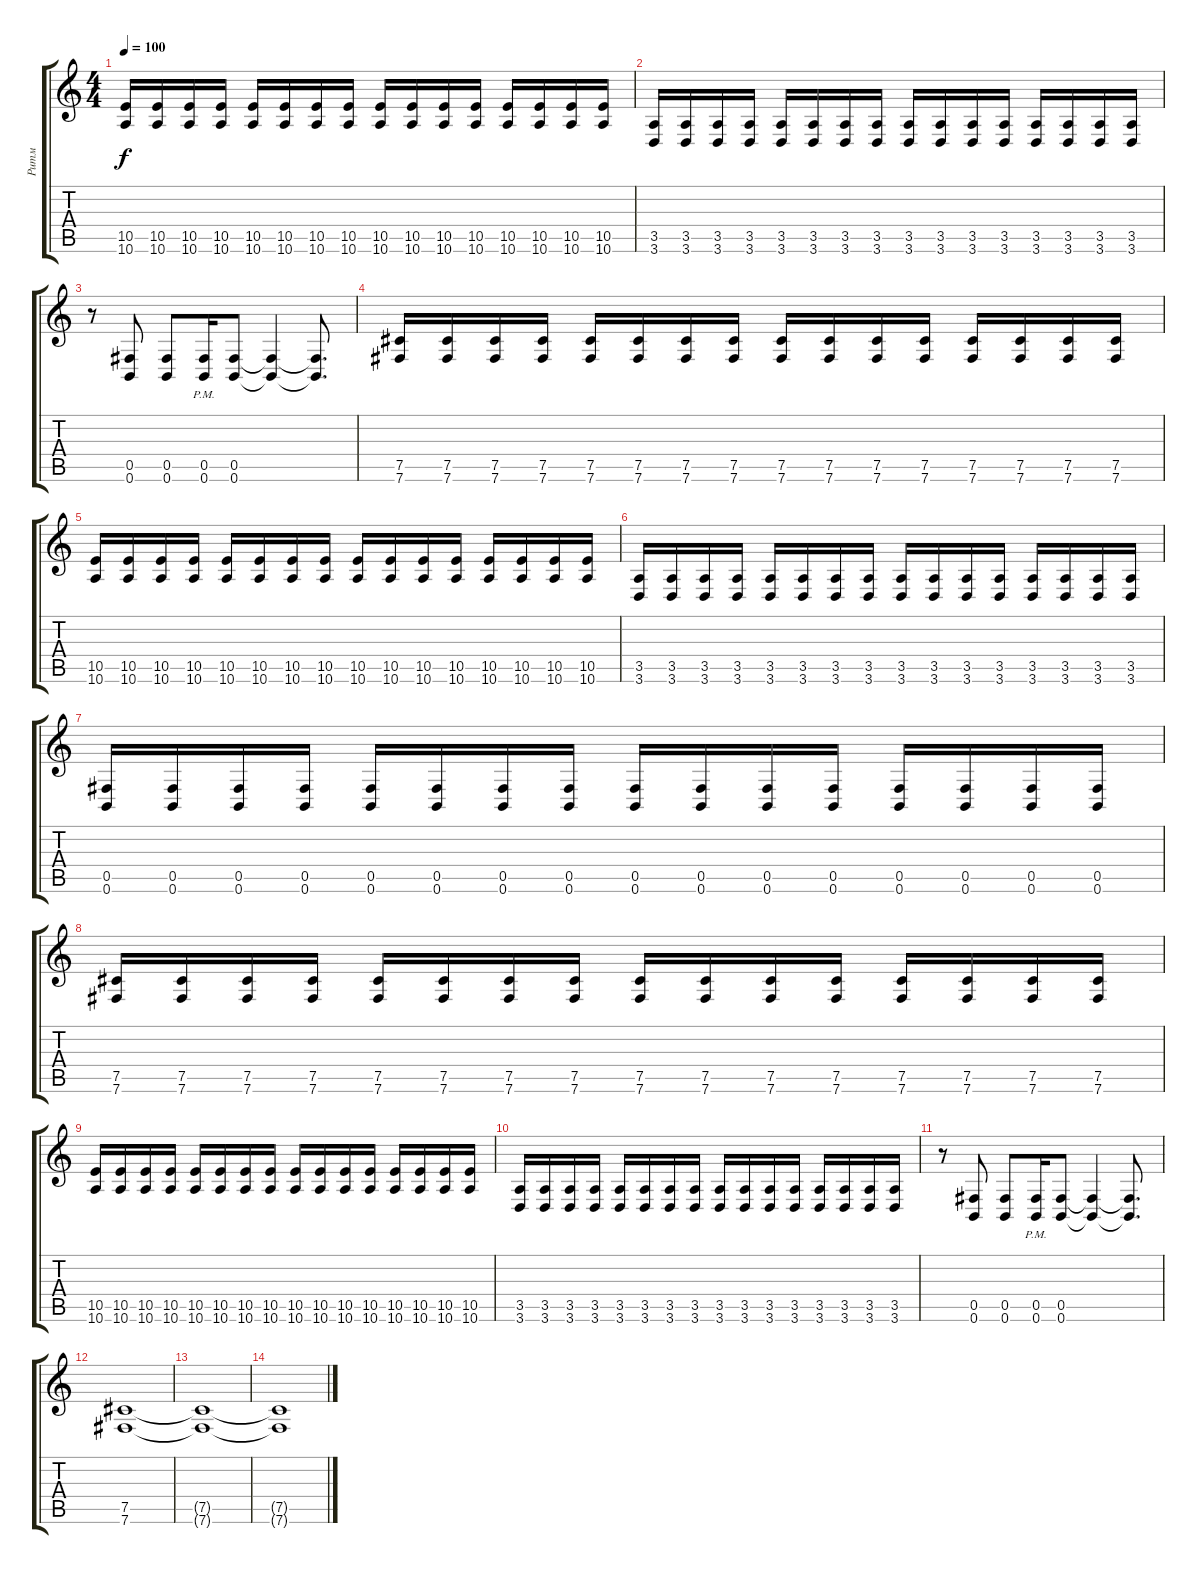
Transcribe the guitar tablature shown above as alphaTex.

\track ("Ритм" "Ритм") {instrument distortionguitar}
\staff {score tabs}
\tuning (Db4 Ab3 E3 B2 Gb2 B1) {hide}
\ts (4 4)
\tempo 100
\clef g2
\ks c
(10.5 10.6).16{dy f} (10.5 10.6).16 (10.5 10.6).16 (10.5 10.6).16 (10.5 10.6).16 (10.5 10.6).16 (10.5 10.6).16 (10.5 10.6).16 (10.5 10.6).16 (10.5 10.6).16 (10.5 10.6).16 (10.5 10.6).16 (10.5 10.6).16 (10.5 10.6).16 (10.5 10.6).16 (10.5 10.6).16 |
(3.5 3.6).16 (3.5 3.6).16 (3.5 3.6).16 (3.5 3.6).16 (3.5 3.6).16 (3.5 3.6).16 (3.5 3.6).16 (3.5 3.6).16 (3.5 3.6).16 (3.5 3.6).16 (3.5 3.6).16 (3.5 3.6).16 (3.5 3.6).16 (3.5 3.6).16 (3.5 3.6).16 (3.5 3.6).16 |
r.8 (0.5 0.6).8 (0.5 0.6).8 (0.5{pm} 0.6{pm}).16 (0.5 0.6).8 (0.5{t} 0.6{t}).4 (0.5{t} 0.6{t}).8{d} |
(7.5 7.6).16 (7.5 7.6).16 (7.5 7.6).16 (7.5 7.6).16 (7.5 7.6).16 (7.5 7.6).16 (7.5 7.6).16 (7.5 7.6).16 (7.5 7.6).16 (7.5 7.6).16 (7.5 7.6).16 (7.5 7.6).16 (7.5 7.6).16 (7.5 7.6).16 (7.5 7.6).16 (7.5 7.6).16 |
(10.5 10.6).16 (10.5 10.6).16 (10.5 10.6).16 (10.5 10.6).16 (10.5 10.6).16 (10.5 10.6).16 (10.5 10.6).16 (10.5 10.6).16 (10.5 10.6).16 (10.5 10.6).16 (10.5 10.6).16 (10.5 10.6).16 (10.5 10.6).16 (10.5 10.6).16 (10.5 10.6).16 (10.5 10.6).16 |
(3.5 3.6).16 (3.5 3.6).16 (3.5 3.6).16 (3.5 3.6).16 (3.5 3.6).16 (3.5 3.6).16 (3.5 3.6).16 (3.5 3.6).16 (3.5 3.6).16 (3.5 3.6).16 (3.5 3.6).16 (3.5 3.6).16 (3.5 3.6).16 (3.5 3.6).16 (3.5 3.6).16 (3.5 3.6).16 |
(0.5 0.6).16 (0.5 0.6).16 (0.5 0.6).16 (0.5 0.6).16 (0.5 0.6).16 (0.5 0.6).16 (0.5 0.6).16 (0.5 0.6).16 (0.5 0.6).16 (0.5 0.6).16 (0.5 0.6).16 (0.5 0.6).16 (0.5 0.6).16 (0.5 0.6).16 (0.5 0.6).16 (0.5 0.6).16 |
(7.5 7.6).16 (7.5 7.6).16 (7.5 7.6).16 (7.5 7.6).16 (7.5 7.6).16 (7.5 7.6).16 (7.5 7.6).16 (7.5 7.6).16 (7.5 7.6).16 (7.5 7.6).16 (7.5 7.6).16 (7.5 7.6).16 (7.5 7.6).16 (7.5 7.6).16 (7.5 7.6).16 (7.5 7.6).16 |
(10.5 10.6).16 (10.5 10.6).16 (10.5 10.6).16 (10.5 10.6).16 (10.5 10.6).16 (10.5 10.6).16 (10.5 10.6).16 (10.5 10.6).16 (10.5 10.6).16 (10.5 10.6).16 (10.5 10.6).16 (10.5 10.6).16 (10.5 10.6).16 (10.5 10.6).16 (10.5 10.6).16 (10.5 10.6).16 |
(3.5 3.6).16 (3.5 3.6).16 (3.5 3.6).16 (3.5 3.6).16 (3.5 3.6).16 (3.5 3.6).16 (3.5 3.6).16 (3.5 3.6).16 (3.5 3.6).16 (3.5 3.6).16 (3.5 3.6).16 (3.5 3.6).16 (3.5 3.6).16 (3.5 3.6).16 (3.5 3.6).16 (3.5 3.6).16 |
r.8 (0.5 0.6).8 (0.5 0.6).8 (0.5{pm} 0.6{pm}).16 (0.5 0.6).8 (0.5{t} 0.6{t}).4 (0.5{t} 0.6{t}).8{d} |
(7.5 7.6).1 |
(7.5{t} 7.6{t}).1{volume 7} |
(7.5{t} 7.6{t}).1
